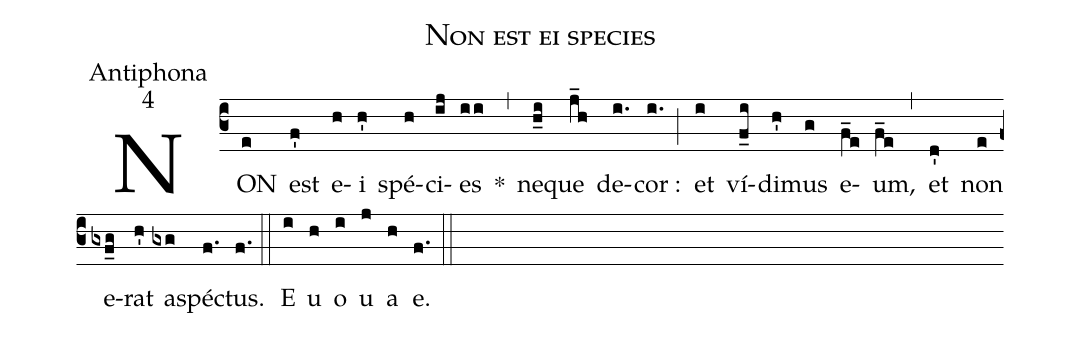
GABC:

name:Non est ei species;
office-part:Antiphona;
mode:4;
%%
(c3) NON(e) est(f') e(h)i(h') spé(h)ci(ij)es(ii) *(,) ne(h_i)que(j_h) de(i.)cor :(i.) (;) et(i) ví(f_i)di(h')mus(g) e(f_e)um,(f_e) (,) et(d') non(e) e(gxf_g)rat(h') a(gxg)spé(f.)ctus.(f.) (::) E(i) u(h) o(i) u(j) a(h) e.(f.) (::)
